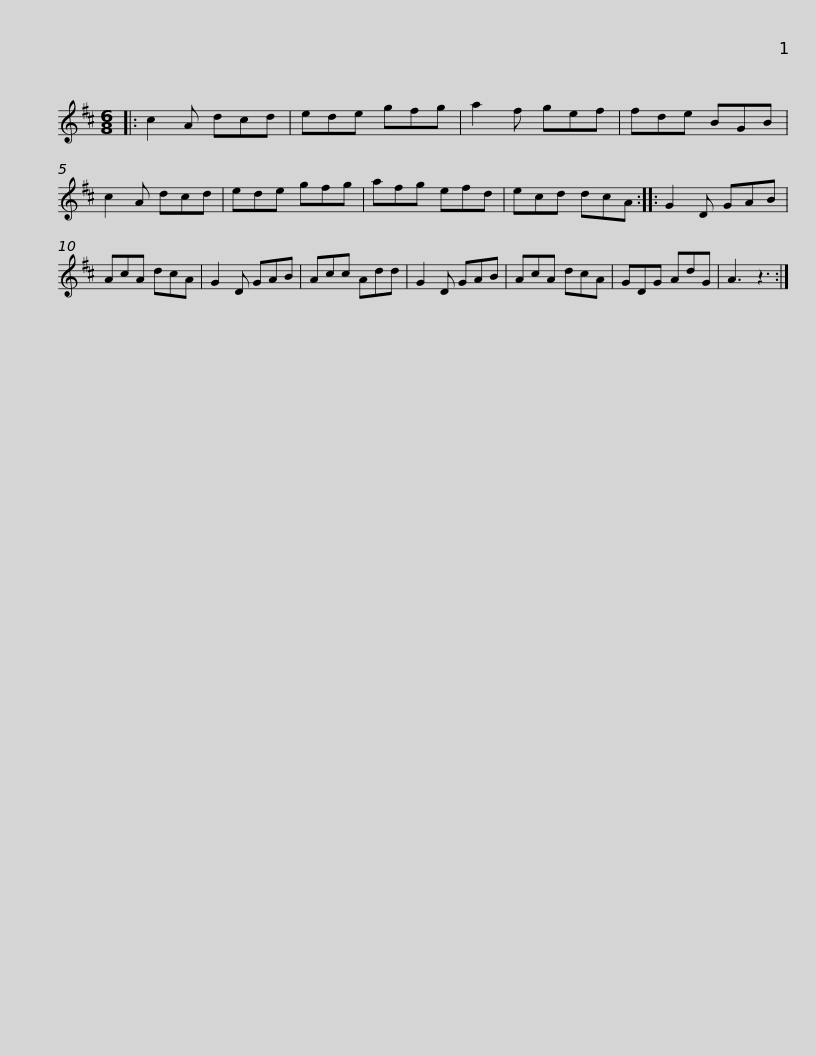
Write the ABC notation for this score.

X:1
L:1/8
M:6/8
I:linebreak $
K:D
V:1 treble
V:1
|: c2 A dcd | ede gfg | a2 f gef | fde BGB | c2 A dcd | %5
 ede gfg | afg efd |$ ecd dcA :: G2 D GAB | AcA dcA | %10
 G2 D GAB | Acc Add | G2 D GAB | AcA dcA |$ GDG AdG | %15
 A3 z3 :| %16
